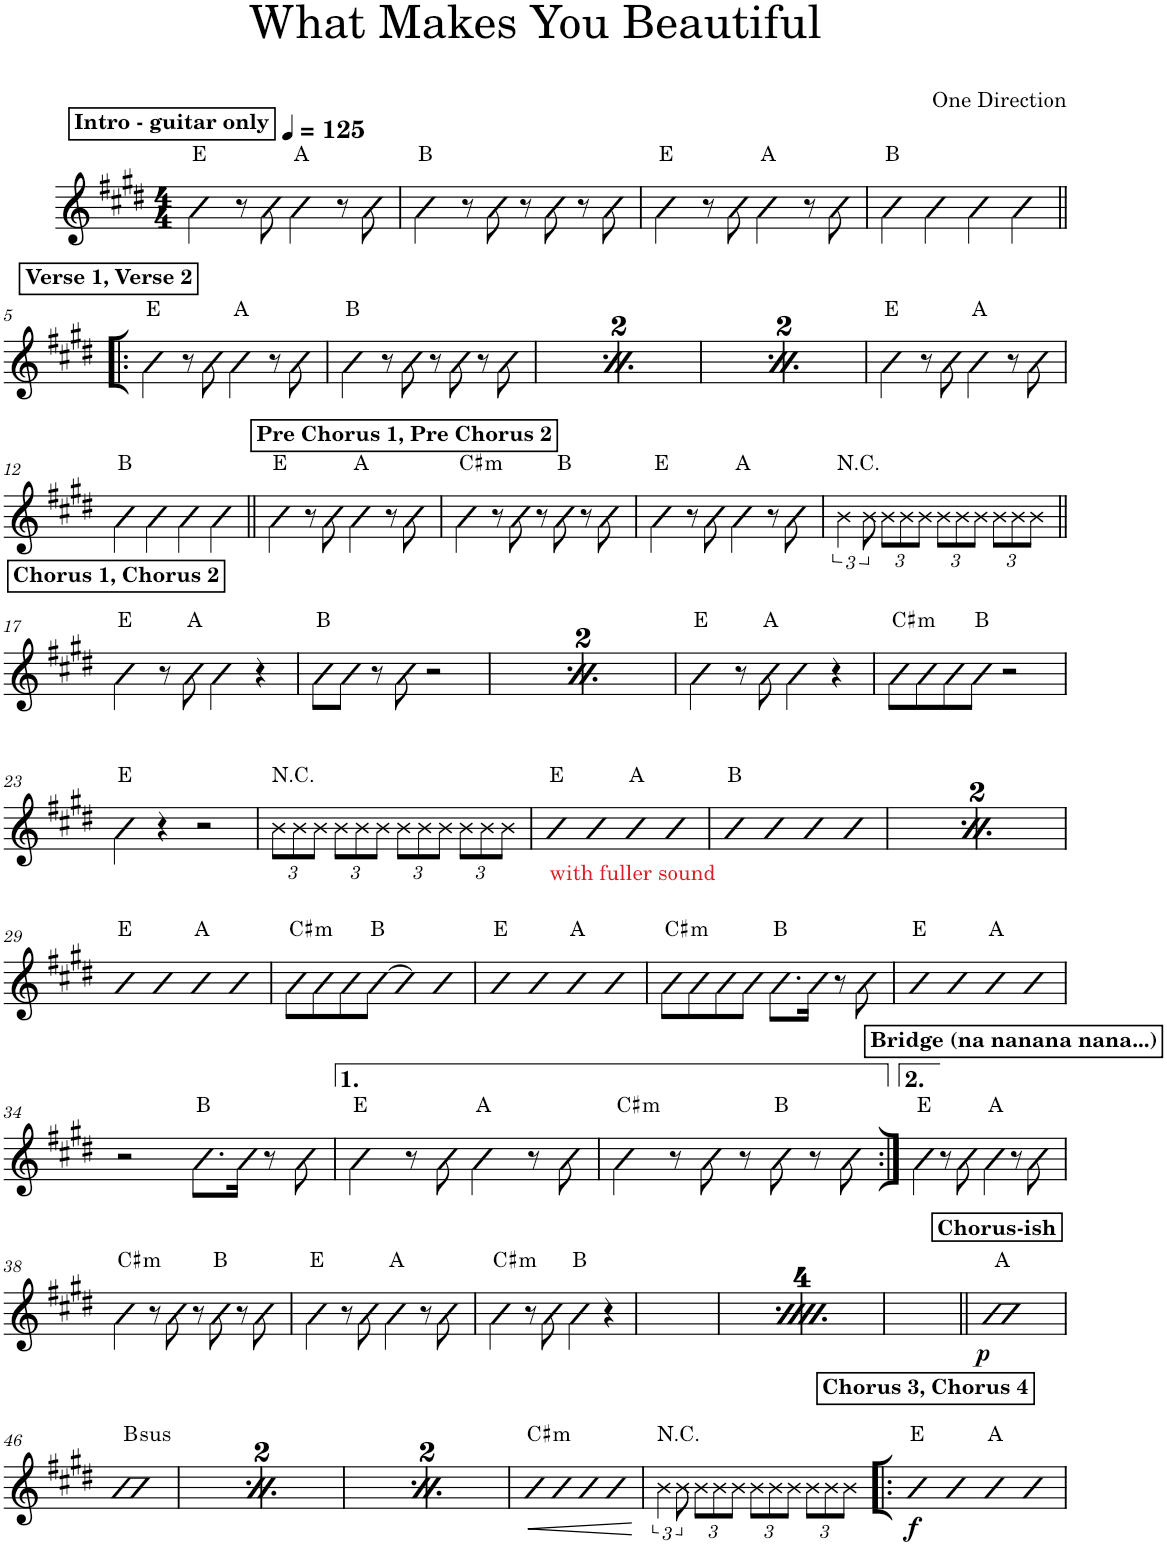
**kern	**dynam	**harte
*part1	*part1	*part1
*staff1	*staff1	*
*I"Piano	*	*
*I'Pno.	*	*
*clefG2	*	*
*k[f#c#g#d#]	*	*
*M4/4	*	*
*MM125	*	*
!!LO:REH:place=s1:a:B:cj:t=Intro - guitar only
=1	=1	=1
4b\	.	E:maj
8r	.	.
8b\	.	.
4b\	.	A:maj
8r	.	.
8b\	.	.
=2	=2	=2
4b\	.	B:maj
8r	.	.
8b\	.	.
8r	.	.
8b\	.	.
8r	.	.
8b\	.	.
=3	=3	=3
4b\	.	E:maj
8r	.	.
8b\	.	.
4b\	.	A:maj
8r	.	.
8b\	.	.
=4	=4	=4
4b\	.	B:maj
4b\	.	.
4b\	.	.
4b\	.	.
!!LO:LB:g=z
!!LO:REH:place=s1:a:B:cj:t=Verse 1, Verse 2
=5!|:	=5!|:	=5!|:
4b\	.	E:maj
8r	.	.
8b\	.	.
4b\	.	A:maj
8r	.	.
8b\	.	.
=6	=6	=6
4b\	.	B:maj
8r	.	.
8b\	.	.
8r	.	.
8b\	.	.
8r	.	.
8b\	.	.
!!LO:REH:place=s1:a:B:cj:t=Verse 1, Verse 2
=7	=7	=7
4b\	.	E:maj
8r	.	.
8b\	.	.
4b\	.	A:maj
8r	.	.
8b\	.	.
=8	=8	=8
4b\	.	B:maj
8r	.	.
8b\	.	.
8r	.	.
8b\	.	.
8r	.	.
8b\	.	.
!!LO:REH:place=s1:a:B:cj:t=Verse 1, Verse 2
=9	=9	=9
4b\	.	E:maj
8r	.	.
8b\	.	.
4b\	.	A:maj
8r	.	.
8b\	.	.
=10	=10	=10
4b\	.	B:maj
8r	.	.
8b\	.	.
8r	.	.
8b\	.	.
8r	.	.
8b\	.	.
=11	=11	=11
4b\	.	E:maj
8r	.	.
8b\	.	.
4b\	.	A:maj
8r	.	.
8b\	.	.
!!LO:LB:g=z
=12	=12	=12
4b\	.	B:maj
4b\	.	.
4b\	.	.
4b\	.	.
!!LO:REH:place=s1:a:B:cj:t=Pre Chorus 1, Pre Chorus 2
=13||	=13||	=13||
4b\	.	E:maj
8r	.	.
8b\	.	.
4b\	.	A:maj
8r	.	.
8b\	.	.
=14	=14	=14
!	!	!LO:H:kt=m
4b\	.	C#:min
8r	.	.
8b\	.	.
8r	.	.
8b\	.	B:maj
8r	.	.
8b\	.	.
=15	=15	=15
4b\	.	E:maj
8r	.	.
8b\	.	.
4b\	.	A:maj
8r	.	.
8b\	.	.
=16	=16	=16
!	!	!LO:H:kt=N.C.
6b\	.	N
12b\	.	.
*Xbrackettup	*	*
12b\L	.	.
12b\	.	.
12b\J	.	.
12b\L	.	.
12b\	.	.
12b\J	.	.
12b\L	.	.
12b\	.	.
12b\J	.	.
!!LO:LB:g=z
!!LO:REH:place=s1:a:B:cj:t=Chorus 1, Chorus 2
=17||	=17||	=17||
4b\	.	E:maj
8r	.	.
8b\	.	A:maj
4b\	.	.
4r	.	.
=18	=18	=18
8b\L	.	B:maj
8b\J	.	.
8r	.	.
8b\	.	.
2r	.	.
!!LO:REH:place=s1:a:B:cj:t=Chorus 1, Chorus 2
=19	=19	=19
4b\	.	E:maj
8r	.	.
8b\	.	A:maj
4b\	.	.
4r	.	.
=20	=20	=20
8b\L	.	B:maj
8b\J	.	.
8r	.	.
8b\	.	.
2r	.	.
=21	=21	=21
4b\	.	E:maj
8r	.	.
8b\	.	A:maj
4b\	.	.
4r	.	.
=22	=22	=22
!	!	!LO:H:kt=m
8b\L	.	C#:min
8b\	.	.
8b\	.	.
8b\J	.	B:maj
2r	.	.
!!LO:LB:g=z
=23	=23	=23
4b\	.	E:maj
4r	.	.
2r	.	.
=24	=24	=24
!	!	!LO:H:kt=N.C.
12b\L	.	N
12b\	.	.
12b\J	.	.
12b\L	.	.
12b\	.	.
12b\J	.	.
12b\L	.	.
12b\	.	.
12b\J	.	.
12b\L	.	.
12b\	.	.
12b\J	.	.
=25	=25	=25
!LO:TX:b:color=#E01B24:t=with fuller sound	!	!
4b	.	E:maj
4b	.	.
4b	.	A:maj
4b	.	.
=26	=26	=26
4b	.	B:maj
4b	.	.
4b	.	.
4b	.	.
=27	=27	=27
!LO:TX:b:color=#E01B24:t=with fuller sound	!	!
4b	.	E:maj
4b	.	.
4b	.	A:maj
4b	.	.
=28	=28	=28
4b	.	B:maj
4b	.	.
4b	.	.
4b	.	.
!!LO:LB:g=z
=29	=29	=29
4b	.	E:maj
4b	.	.
4b	.	A:maj
4b	.	.
=30	=30	=30
!	!	!LO:H:kt=m
8b\L	.	C#:min
8b\	.	.
8b\	.	.
[8b\J	.	B:maj
4b]	.	.
4b	.	.
=31	=31	=31
4b	.	E:maj
4b	.	.
4b	.	A:maj
4b	.	.
=32	=32	=32
!	!	!LO:H:kt=m
8b\L	.	C#:min
8b\	.	.
8b\	.	.
8b\J	.	.
8.b\L	.	B:maj
16b\Jk	.	.
8r	.	.
8b\	.	.
=33	=33	=33
4b	.	E:maj
4b	.	.
4b	.	A:maj
4b	.	.
!!LO:LB:g=z
=34	=34	=34
2r	.	.
8.b\L	.	B:maj
16b\Jk	.	.
8r	.	.
8b\	.	.
=35	=35	=35
4b\	.	E:maj
8r	.	.
8b\	.	.
4b\	.	A:maj
8r	.	.
8b\	.	.
=36	=36	=36
!	!	!LO:H:kt=m
4b\	.	C#:min
8r	.	.
8b\	.	.
8r	.	.
8b\	.	B:maj
8r	.	.
8b\	.	.
!!LO:REH:place=s1:a:B:cj:t=Bridge (na nanana nana...)
=37:|!	=37:|!	=37:|!
4b\	.	E:maj
8r	.	.
8b\	.	.
4b\	.	A:maj
8r	.	.
8b\	.	.
!!LO:LB:g=z
=38	=38	=38
!	!	!LO:H:kt=m
4b\	.	C#:min
8r	.	.
8b\	.	.
8r	.	.
8b\	.	B:maj
8r	.	.
8b\	.	.
=39	=39	=39
4b\	.	E:maj
8r	.	.
8b\	.	.
4b\	.	A:maj
8r	.	.
8b\	.	.
=40	=40	=40
!	!	!LO:H:kt=m
4b\	.	C#:min
8r	.	.
8b\	.	.
4b\	.	B:maj
4r	.	.
!!LO:REH:place=s1:a:B:cj:t=Bridge (na nanana nana...)
=41	=41	=41
4b\	.	E:maj
8r	.	.
8b\	.	.
4b\	.	A:maj
8r	.	.
8b\	.	.
=42	=42	=42
!	!	!LO:H:kt=m
4b\	.	C#:min
8r	.	.
8b\	.	.
8r	.	.
8b\	.	B:maj
8r	.	.
8b\	.	.
=43	=43	=43
4b\	.	E:maj
8r	.	.
8b\	.	.
4b\	.	A:maj
8r	.	.
8b\	.	.
=44	=44	=44
!	!	!LO:H:kt=m
4b\	.	C#:min
8r	.	.
8b\	.	.
4b\	.	B:maj
4r	.	.
!!LO:REH:place=s1:a:B:cj:t=Chorus-ish
=45||	=45||	=45||
!	!LO:DY:b	!
1b	p	A:maj
!!LO:LB:g=z
=46	=46	=46
!	!	!LO:H:kt=sus
1b	.	B:sus4
!!LO:REH:place=s1:a:B:cj:t=Chorus-ish
=47	=47	=47
!	!LO:DY:b	!
1b	p	A:maj
=48	=48	=48
!	!	!LO:H:kt=sus
1b	.	B:sus4
!!LO:REH:place=s1:a:B:cj:t=Chorus-ish
=49	=49	=49
!	!LO:DY:b	!
1b	p	A:maj
=50	=50	=50
!	!	!LO:H:kt=sus
1b	.	B:sus4
=51	=51	=51
!	!LO:HP:b	!LO:H:kt=m
4b	<	C#:min
4b	.	.
4b	.	.
4b	.	.
.	[	.
=52	=52	=52
*brackettup	*	*
!	!	!LO:H:kt=N.C.
6b\	.	N
12b\	.	.
*Xbrackettup	*	*
12b\L	.	.
12b\	.	.
12b\J	.	.
12b\L	.	.
12b\	.	.
12b\J	.	.
12b\L	.	.
12b\	.	.
12b\J	.	.
!!LO:REH:place=s1:a:B:cj:t=Chorus 3, Chorus 4
=53!|:	=53!|:	=53!|:
!	!LO:DY:b	!
4b	f	E:maj
4b	.	.
4b	.	A:maj
4b	.	.
=	=	=
*-	*-	*-
